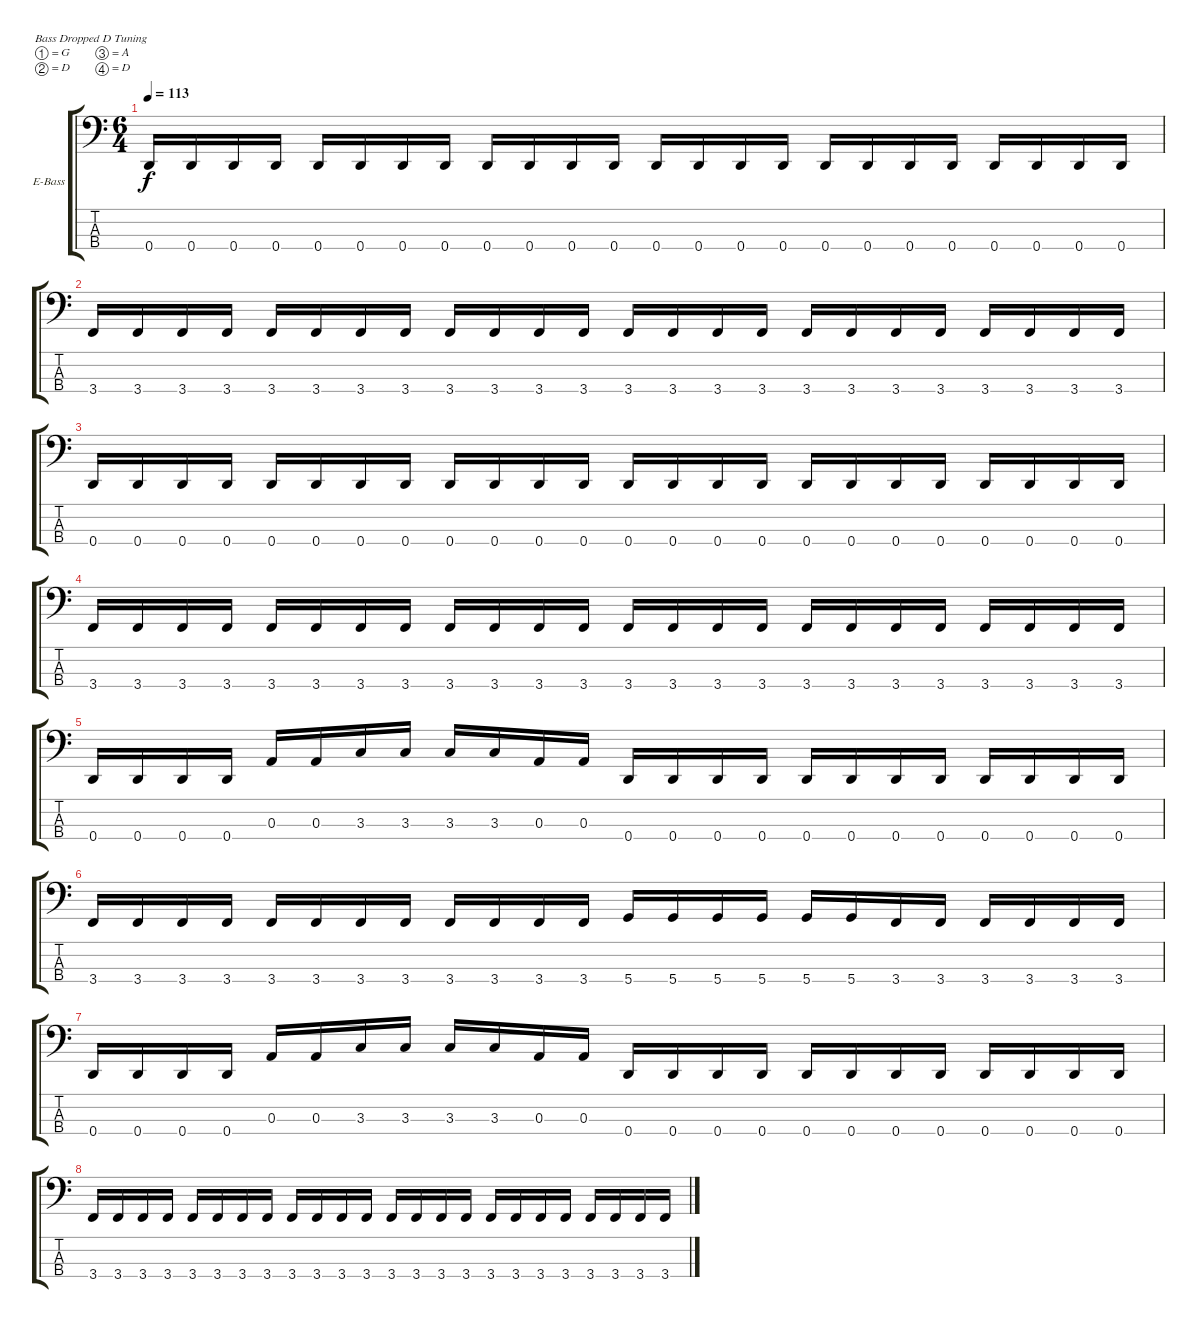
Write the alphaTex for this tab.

\bracketExtendMode groupsimilarinstruments
\firstSystemTrackNameOrientation horizontal
\otherSystemsTrackNameOrientation horizontal
\track ("Bass" "E-Bass") {instrument electricbassfinger}
\staff {score tabs}
\tuning (G2 D2 A1 D1)
\ts (6 4)
\tempo 113
\clef f4
\ks c
0.4.16{dy f} 0.4.16 0.4.16 0.4.16 0.4.16 0.4.16 0.4.16 0.4.16 0.4.16 0.4.16 0.4.16 0.4.16 0.4.16 0.4.16 0.4.16 0.4.16 0.4.16 0.4.16 0.4.16 0.4.16 0.4.16 0.4.16 0.4.16 0.4.16 |
3.4.16 3.4.16 3.4.16 3.4.16 3.4.16 3.4.16 3.4.16 3.4.16 3.4.16 3.4.16 3.4.16 3.4.16 3.4.16 3.4.16 3.4.16 3.4.16 3.4.16 3.4.16 3.4.16 3.4.16 3.4.16 3.4.16 3.4.16 3.4.16 |
0.4.16 0.4.16 0.4.16 0.4.16 0.4.16 0.4.16 0.4.16 0.4.16 0.4.16 0.4.16 0.4.16 0.4.16 0.4.16 0.4.16 0.4.16 0.4.16 0.4.16 0.4.16 0.4.16 0.4.16 0.4.16 0.4.16 0.4.16 0.4.16 |
3.4.16 3.4.16 3.4.16 3.4.16 3.4.16 3.4.16 3.4.16 3.4.16 3.4.16 3.4.16 3.4.16 3.4.16 3.4.16 3.4.16 3.4.16 3.4.16 3.4.16 3.4.16 3.4.16 3.4.16 3.4.16 3.4.16 3.4.16 3.4.16 |
0.4.16 0.4.16 0.4.16 0.4.16 0.3.16 0.3.16 3.3.16 3.3.16 3.3.16 3.3.16 0.3.16 0.3.16 0.4.16 0.4.16 0.4.16 0.4.16 0.4.16 0.4.16 0.4.16 0.4.16 0.4.16 0.4.16 0.4.16 0.4.16 |
3.4.16 3.4.16 3.4.16 3.4.16 3.4.16 3.4.16 3.4.16 3.4.16 3.4.16 3.4.16 3.4.16 3.4.16 5.4.16 5.4.16 5.4.16 5.4.16 5.4.16 5.4.16 3.4.16 3.4.16 3.4.16 3.4.16 3.4.16 3.4.16 |
0.4.16 0.4.16 0.4.16 0.4.16 0.3.16 0.3.16 3.3.16 3.3.16 3.3.16 3.3.16 0.3.16 0.3.16 0.4.16 0.4.16 0.4.16 0.4.16 0.4.16 0.4.16 0.4.16 0.4.16 0.4.16 0.4.16 0.4.16 0.4.16 |
3.4.16 3.4.16 3.4.16 3.4.16 3.4.16 3.4.16 3.4.16 3.4.16 3.4.16 3.4.16 3.4.16 3.4.16 3.4.16 3.4.16 3.4.16 3.4.16 3.4.16 3.4.16 3.4.16 3.4.16 3.4.16 3.4.16 3.4.16 3.4.16
